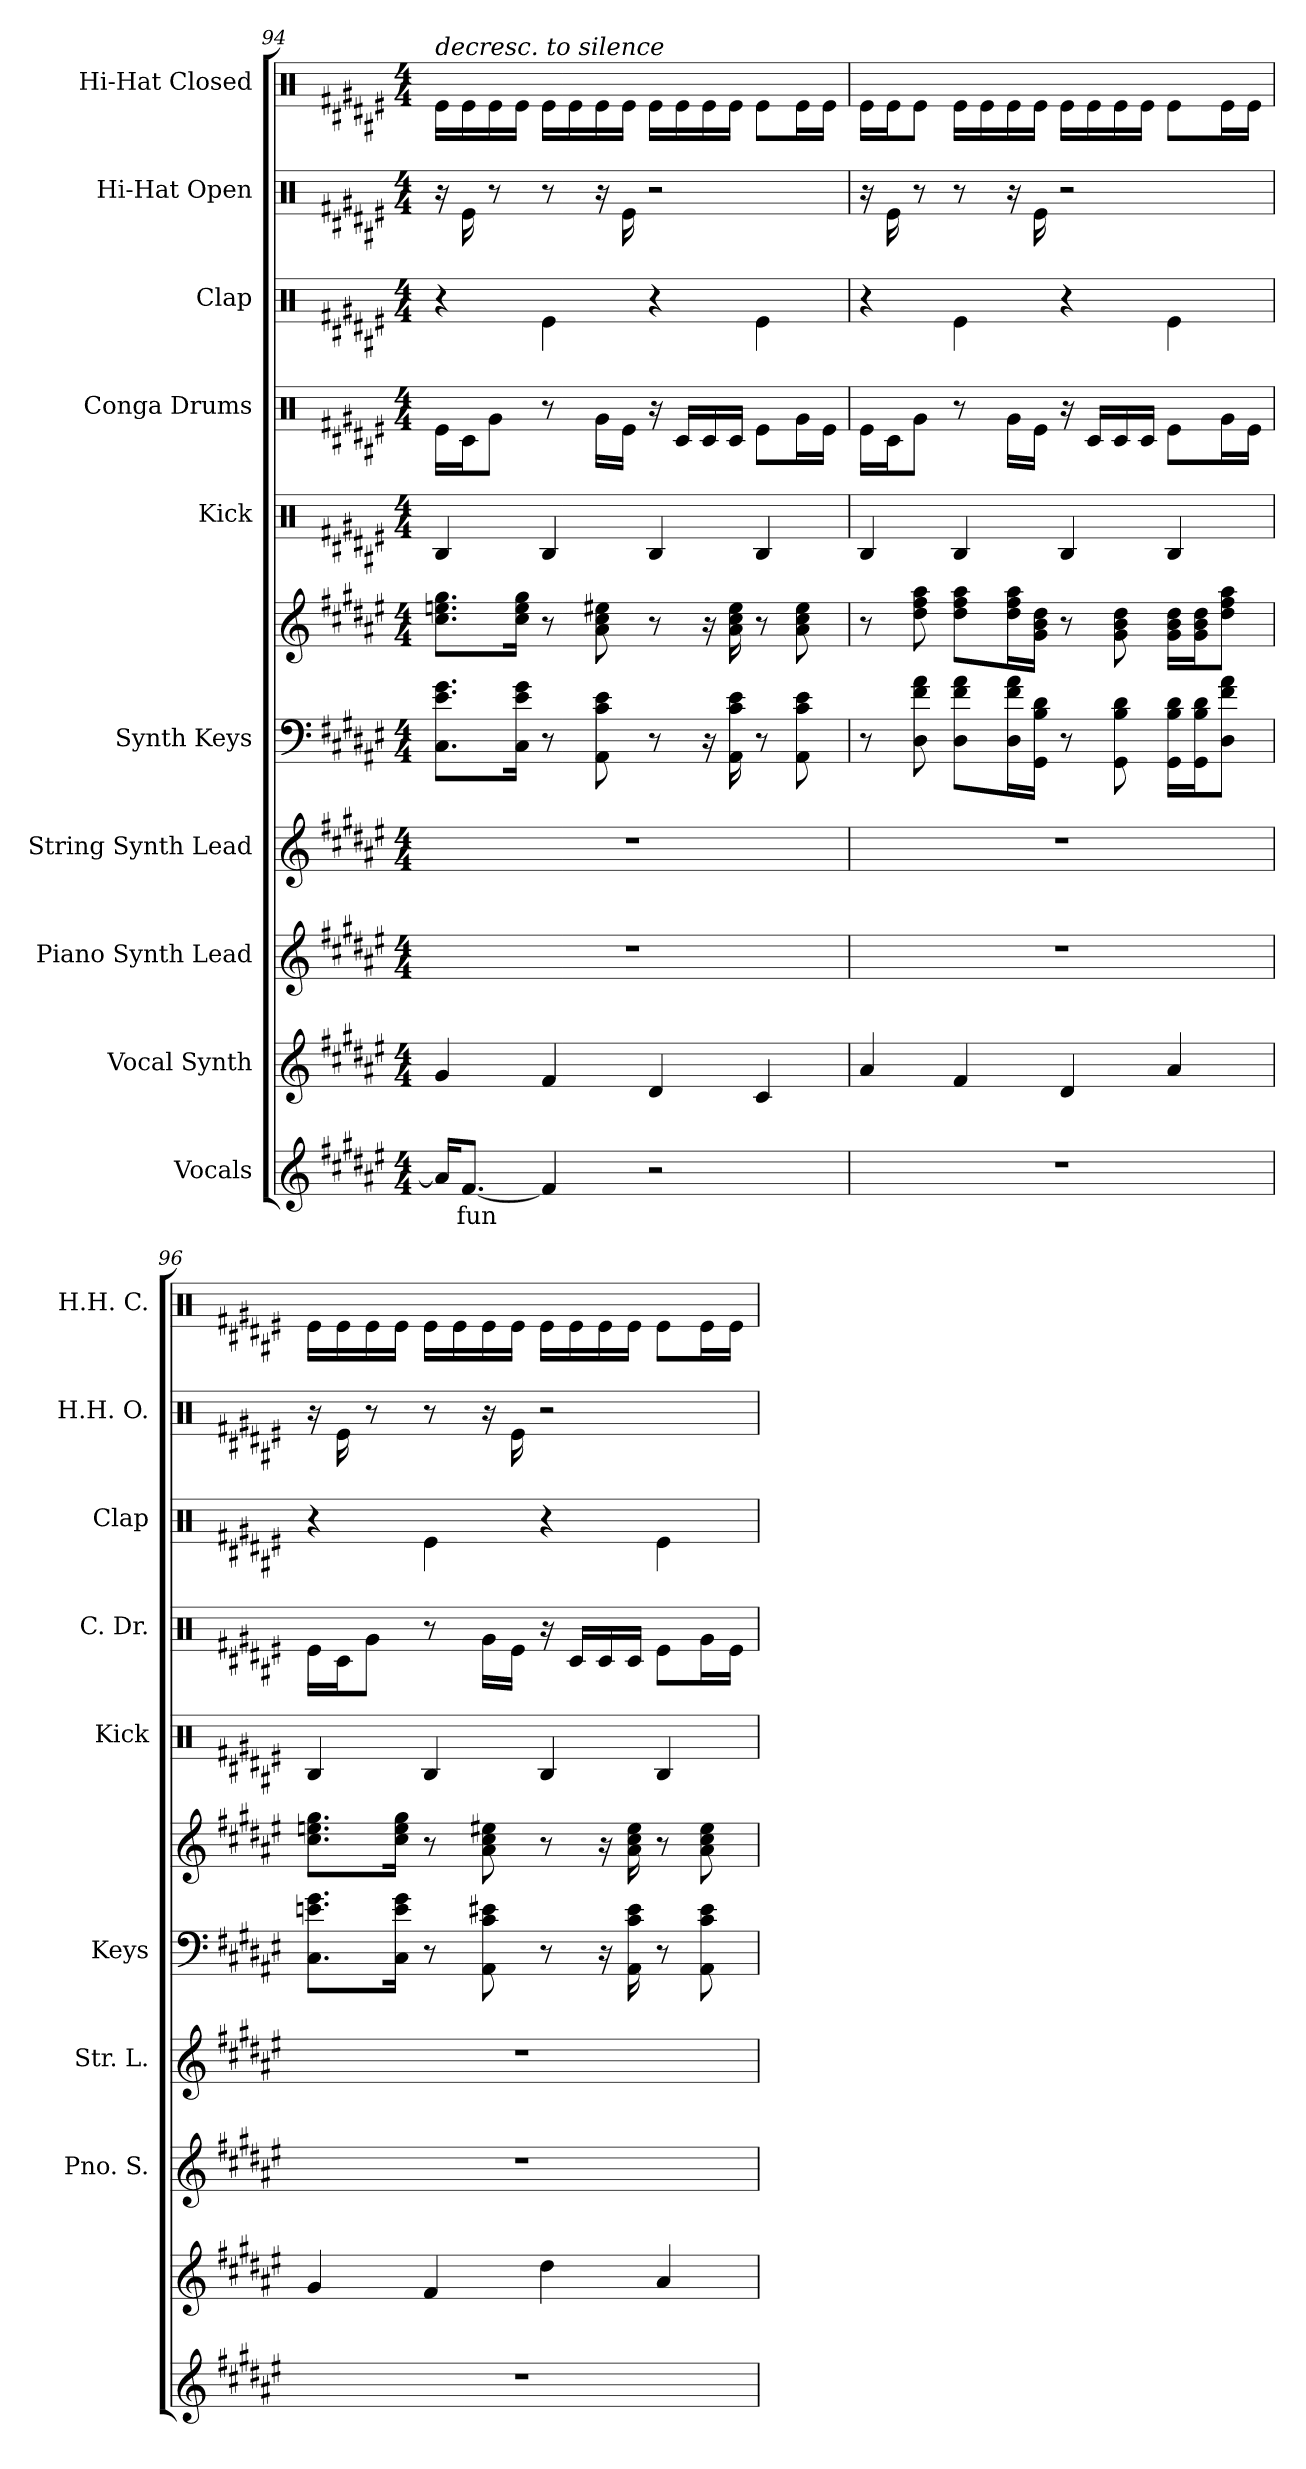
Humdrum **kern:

**kern	**text	**kern	**kern	**kern	**kern	**kern	**kern	**kern	**kern	**kern	**kern
*part10	*part10	*part9	*part8	*part7	*part6	*part6	*part5	*part4	*part3	*part2	*part1
*staff11	*staff11	*staff10	*staff9	*staff8	*staff7	*staff6	*staff5	*staff4	*staff3	*staff2	*staff1
*I"Vocals	*	*I"Vocal Synth	*I"Piano Synth Lead	*I"String Synth Lead	*I"Synth Keys	*	*I"Kick	*I"Conga Drums	*I"Clap	*I"Hi-Hat Open	*I"Hi-Hat Closed
*	*	*	*I'Pno. S.	*I'Str. L.	*I'Keys	*	*I'Kick	*I'C. Dr.	*I'Clap	*I'H.H. O.	*I'H.H. C.
!!LO:LB:g=z
*clefG2	*	*clefG2	*clefG2	*clefG2	*clefF4	*clefG2	*clefX	*clefX	*clefX	*clefX	*clefX
*k[f#c#g#d#a#e#]	*	*k[f#c#g#d#a#e#]	*k[f#c#g#d#a#e#]	*k[f#c#g#d#a#e#]	*k[f#c#g#d#a#e#]	*k[f#c#g#d#a#e#]	*k[f#c#g#d#a#e#]	*k[f#c#g#d#a#e#]	*k[f#c#g#d#a#e#]	*k[f#c#g#d#a#e#]	*k[f#c#g#d#a#e#]
*F#:	*	*F#:	*F#:	*F#:	*F#:	*F#:	*F#:	*F#:	*F#:	*F#:	*F#:
*M4/4	*	*M4/4	*M4/4	*M4/4	*M4/4	*M4/4	*M4/4	*M4/4	*M4/4	*M4/4	*M4/4
=94	=94	=94	=94	=94	=94	=94	=94	=94	=94	=94	=94
!	!	!	!	!	!	!	!	!	!	!	!LO:TX:a:i:t=decresc. to silence
16a#/KL]	.	4g#/	1r	1r	8.C#\ 8.e#\ 8.g#\L	8.cc#\ 8.een\ 8.gg#\L	4RB/	16Re\LL	4r	16r	16Re\LL
!	!LO:LY:b	!	!	!	!	!	!	!	!	!	!
[8.f#/J	fun	.	.	.	.	.	.	16Rc\J	.	16Re\	16Re\
.	.	.	.	.	.	.	.	8Rg\J	.	8r	16Re\
.	.	.	.	.	16C#\ 16e#\ 16g#\Jk	16cc#\ 16ee\ 16gg#\Jk	.	.	.	.	16Re\JJ
4f#/]	.	4f#/	.	.	8r	8r	4RB/	8r	4Re\	8r	16Re\LL
.	.	.	.	.	.	.	.	.	.	.	16Re\
.	.	.	.	.	8AA#\ 8c#\ 8e#\	8a#\ 8cc#\ 8ee#X\	.	16Rg\LL	.	16r	16Re\
.	.	.	.	.	.	.	.	16Re\JJ	.	16Re\	16Re\JJ
2r	.	4d#/	.	.	8r	8r	4RB/	16r	4r	2r	16Re\LL
.	.	.	.	.	.	.	.	16Rc/LL	.	.	16Re\
.	.	.	.	.	16r	16r	.	16Rc/	.	.	16Re\
.	.	.	.	.	16AA#\ 16c#\ 16e#\	16a#\ 16cc#\ 16ee#\	.	16Rc/JJ	.	.	16Re\JJ
.	.	4c#/	.	.	8r	8r	4RB/	8Re\L	4Re\	.	8Re\L
.	.	.	.	.	8AA#\ 8c#\ 8e#\	8a#\ 8cc#\ 8ee#\	.	16Rg\L	.	.	16Re\L
.	.	.	.	.	.	.	.	16Re\JJ	.	.	16Re\JJ
=95	=95	=95	=95	=95	=95	=95	=95	=95	=95	=95	=95
1r	.	4a#/	1r	1r	8r	8r	4RB/	16Re\LL	4r	16r	16Re\LL
.	.	.	.	.	.	.	.	16Rc\J	.	16Re\	16Re\J
.	.	.	.	.	8D#\ 8f#\ 8a#\	8dd#\ 8ff#\ 8aa#\	.	8Rg\J	.	8r	8Re\J
.	.	4f#/	.	.	8D#\ 8f#\ 8a#\L	8dd#\ 8ff#\ 8aa#\L	4RB/	8r	4Re\	8r	16Re\LL
.	.	.	.	.	.	.	.	.	.	.	16Re\
.	.	.	.	.	16D#\ 16f#\ 16a#\L	16dd#\ 16ff#\ 16aa#\L	.	16Rg\LL	.	16r	16Re\
.	.	.	.	.	16GG#\ 16B\ 16d#\JJ	16g#\ 16b\ 16dd#\JJ	.	16Re\JJ	.	16Re\	16Re\JJ
.	.	4d#/	.	.	8r	8r	4RB/	16r	4r	2r	16Re\LL
.	.	.	.	.	.	.	.	16Rc/LL	.	.	16Re\
.	.	.	.	.	8GG#\ 8B\ 8d#\	8g#\ 8b\ 8dd#\	.	16Rc/	.	.	16Re\
.	.	.	.	.	.	.	.	16Rc/JJ	.	.	16Re\JJ
.	.	4a#/	.	.	16GG#\ 16B\ 16d#\LL	16g#\ 16b\ 16dd#\LL	4RB/	8Re\L	4Re\	.	8Re\L
.	.	.	.	.	16GG#\ 16B\ 16d#\J	16g#\ 16b\ 16dd#\J	.	.	.	.	.
.	.	.	.	.	8D#\ 8f#\ 8a#\J	8dd#\ 8ff#\ 8aa#\J	.	16Rg\L	.	.	16Re\L
.	.	.	.	.	.	.	.	16Re\JJ	.	.	16Re\JJ
=96	=96	=96	=96	=96	=96	=96	=96	=96	=96	=96	=96
1r	.	4g#/	1r	1r	8.C#\ 8.en\ 8.g#\L	8.cc#\ 8.een\ 8.gg#\L	4RB/	16Re\LL	4r	16r	16Re\LL
.	.	.	.	.	.	.	.	16Rc\J	.	16Re\	16Re\
.	.	.	.	.	.	.	.	8Rg\J	.	8r	16Re\
.	.	.	.	.	16C#\ 16e\ 16g#\Jk	16cc#\ 16ee\ 16gg#\Jk	.	.	.	.	16Re\JJ
.	.	4f#/	.	.	8r	8r	4RB/	8r	4Re\	8r	16Re\LL
.	.	.	.	.	.	.	.	.	.	.	16Re\
.	.	.	.	.	8AA#\ 8c#\ 8e#X\	8a#\ 8cc#\ 8ee#X\	.	16Rg\LL	.	16r	16Re\
.	.	.	.	.	.	.	.	16Re\JJ	.	16Re\	16Re\JJ
.	.	4dd#\	.	.	8r	8r	4RB/	16r	4r	2r	16Re\LL
.	.	.	.	.	.	.	.	16Rc/LL	.	.	16Re\
.	.	.	.	.	16r	16r	.	16Rc/	.	.	16Re\
.	.	.	.	.	16AA#\ 16c#\ 16e#\	16a#\ 16cc#\ 16ee#\	.	16Rc/JJ	.	.	16Re\JJ
.	.	4a#/	.	.	8r	8r	4RB/	8Re\L	4Re\	.	8Re\L
.	.	.	.	.	8AA#\ 8c#\ 8e#\	8a#\ 8cc#\ 8ee#\	.	16Rg\L	.	.	16Re\L
.	.	.	.	.	.	.	.	16Re\JJ	.	.	16Re\JJ
=	=	=	=	=	=	=	=	=	=	=	=
*-	*-	*-	*-	*-	*-	*-	*-	*-	*-	*-	*-
